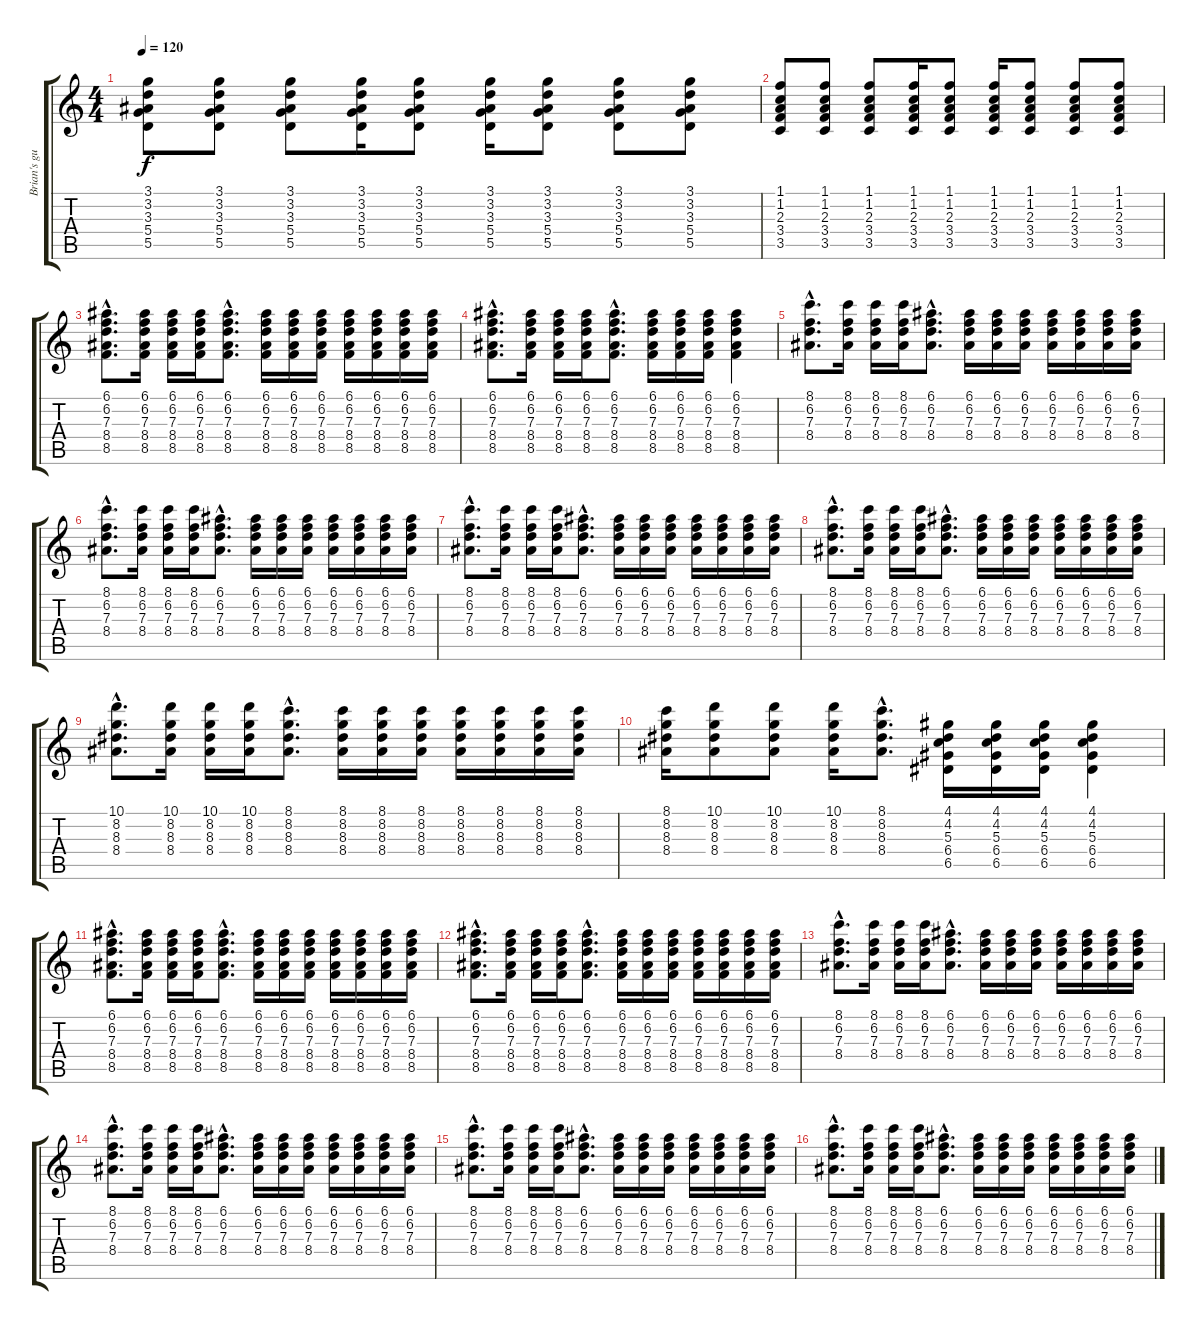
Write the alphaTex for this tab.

\track ("Brian's guitar" "Brian's gu") {instrument overdrivenguitar}
\staff {score tabs}
\tuning (E4 B3 G3 D3 A2 E2) {hide}
\ts (4 4)
\tempo 120
\clef g2
\ks c
(3.1 3.2 3.3 5.4 5.5).8{dy f} (3.1 3.2 3.3 5.4 5.5).8 (3.1 3.2 3.3 5.4 5.5).8 (3.1 3.2 3.3 5.4 5.5).16 (3.1 3.2 3.3 5.4 5.5).8 (3.1 3.2 3.3 5.4 5.5).16 (3.1 3.2 3.3 5.4 5.5).8 (3.1 3.2 3.3 5.4 5.5).8 (3.1 3.2 3.3 5.4 5.5).8 |
(1.1 1.2 2.3 3.4 3.5).8 (1.1 1.2 2.3 3.4 3.5).8 (1.1 1.2 2.3 3.4 3.5).8 (1.1 1.2 2.3 3.4 3.5).16 (1.1 1.2 2.3 3.4 3.5).8 (1.1 1.2 2.3 3.4 3.5).16 (1.1 1.2 2.3 3.4 3.5).8 (1.1 1.2 2.3 3.4 3.5).8 (1.1 1.2 2.3 3.4 3.5).8 |
(6.1{hac} 6.2{hac} 7.3{hac} 8.4{hac} 8.5{hac}).8{d} (6.1 6.2 7.3 8.4 8.5).16 (6.1 6.2 7.3 8.4 8.5).16 (6.1 6.2 7.3 8.4 8.5).16 (6.1{hac} 6.2{hac} 7.3{hac} 8.4{hac} 8.5{hac}).8{d} (6.1 6.2 7.3 8.4 8.5).16 (6.1 6.2 7.3 8.4 8.5).16 (6.1 6.2 7.3 8.4 8.5).16 (6.1 6.2 7.3 8.4 8.5).16 (6.1 6.2 7.3 8.4 8.5).16 (6.1 6.2 7.3 8.4 8.5).16 (6.1 6.2 7.3 8.4 8.5).16 |
(6.1{hac} 6.2{hac} 7.3{hac} 8.4{hac} 8.5{hac}).8{d} (6.1 6.2 7.3 8.4 8.5).16 (6.1 6.2 7.3 8.4 8.5).16 (6.1 6.2 7.3 8.4 8.5).16 (6.1{hac} 6.2{hac} 7.3{hac} 8.4{hac} 8.5{hac}).8{d} (6.1 6.2 7.3 8.4 8.5).16 (6.1 6.2 7.3 8.4 8.5).16 (6.1 6.2 7.3 8.4 8.5).16 (6.1 6.2 7.3 8.4 8.5).4 |
(8.1{hac} 6.2{hac} 7.3{hac} 8.4{hac}).8{d} (8.1 6.2 7.3 8.4).16 (8.1 6.2 7.3 8.4).16 (8.1 6.2 7.3 8.4).16 (6.1{hac} 6.2{hac} 7.3{hac} 8.4{hac}).8{d} (6.1 6.2 7.3 8.4).16 (6.1 6.2 7.3 8.4).16 (6.1 6.2 7.3 8.4).16 (6.1 6.2 7.3 8.4).16 (6.1 6.2 7.3 8.4).16 (6.1 6.2 7.3 8.4).16 (6.1 6.2 7.3 8.4).16 |
(8.1{hac} 6.2{hac} 7.3{hac} 8.4{hac}).8{d} (8.1 6.2 7.3 8.4).16 (8.1 6.2 7.3 8.4).16 (8.1 6.2 7.3 8.4).16 (6.1{hac} 6.2{hac} 7.3{hac} 8.4{hac}).8{d} (6.1 6.2 7.3 8.4).16 (6.1 6.2 7.3 8.4).16 (6.1 6.2 7.3 8.4).16 (6.1 6.2 7.3 8.4).16 (6.1 6.2 7.3 8.4).16 (6.1 6.2 7.3 8.4).16 (6.1 6.2 7.3 8.4).16 |
(8.1{hac} 6.2{hac} 7.3{hac} 8.4{hac}).8{d} (8.1 6.2 7.3 8.4).16 (8.1 6.2 7.3 8.4).16 (8.1 6.2 7.3 8.4).16 (6.1{hac} 6.2{hac} 7.3{hac} 8.4{hac}).8{d} (6.1 6.2 7.3 8.4).16 (6.1 6.2 7.3 8.4).16 (6.1 6.2 7.3 8.4).16 (6.1 6.2 7.3 8.4).16 (6.1 6.2 7.3 8.4).16 (6.1 6.2 7.3 8.4).16 (6.1 6.2 7.3 8.4).16 |
(8.1{hac} 6.2{hac} 7.3{hac} 8.4{hac}).8{d} (8.1 6.2 7.3 8.4).16 (8.1 6.2 7.3 8.4).16 (8.1 6.2 7.3 8.4).16 (6.1{hac} 6.2{hac} 7.3{hac} 8.4{hac}).8{d} (6.1 6.2 7.3 8.4).16 (6.1 6.2 7.3 8.4).16 (6.1 6.2 7.3 8.4).16 (6.1 6.2 7.3 8.4).16 (6.1 6.2 7.3 8.4).16 (6.1 6.2 7.3 8.4).16 (6.1 6.2 7.3 8.4).16 |
(10.1{hac} 8.2{hac} 8.3{hac} 8.4{hac}).8{d} (10.1 8.2 8.3 8.4).16 (10.1 8.2 8.3 8.4).16 (10.1 8.2 8.3 8.4).16 (8.1{hac} 8.2{hac} 8.3{hac} 8.4{hac}).8{d} (8.1 8.2 8.3 8.4).16 (8.1 8.2 8.3 8.4).16 (8.1 8.2 8.3 8.4).16 (8.1 8.2 8.3 8.4).16 (8.1 8.2 8.3 8.4).16 (8.1 8.2 8.3 8.4).16 (8.1 8.2 8.3 8.4).16 |
(8.1 8.2 8.3 8.4).16 (10.1 8.2 8.3 8.4).8 (10.1 8.2 8.3 8.4).8 (10.1 8.2 8.3 8.4).16 (8.1{hac} 8.2{hac} 8.3{hac} 8.4{hac}).8{d} (4.1 4.2 5.3 6.4 6.5).16 (4.1 4.2 5.3 6.4 6.5).16 (4.1 4.2 5.3 6.4 6.5).16 (4.1 4.2 5.3 6.4 6.5).4 |
(6.1{hac} 6.2{hac} 7.3{hac} 8.4{hac} 8.5{hac}).8{d} (6.1 6.2 7.3 8.4 8.5).16 (6.1 6.2 7.3 8.4 8.5).16 (6.1 6.2 7.3 8.4 8.5).16 (6.1{hac} 6.2{hac} 7.3{hac} 8.4{hac} 8.5{hac}).8{d} (6.1 6.2 7.3 8.4 8.5).16 (6.1 6.2 7.3 8.4 8.5).16 (6.1 6.2 7.3 8.4 8.5).16 (6.1 6.2 7.3 8.4 8.5).16 (6.1 6.2 7.3 8.4 8.5).16 (6.1 6.2 7.3 8.4 8.5).16 (6.1 6.2 7.3 8.4 8.5).16 |
(6.1{hac} 6.2{hac} 7.3{hac} 8.4{hac} 8.5{hac}).8{d} (6.1 6.2 7.3 8.4 8.5).16 (6.1 6.2 7.3 8.4 8.5).16 (6.1 6.2 7.3 8.4 8.5).16 (6.1{hac} 6.2{hac} 7.3{hac} 8.4{hac} 8.5{hac}).8{d} (6.1 6.2 7.3 8.4 8.5).16 (6.1 6.2 7.3 8.4 8.5).16 (6.1 6.2 7.3 8.4 8.5).16 (6.1 6.2 7.3 8.4 8.5).16 (6.1 6.2 7.3 8.4 8.5).16 (6.1 6.2 7.3 8.4 8.5).16 (6.1 6.2 7.3 8.4 8.5).16 |
(8.1{hac} 6.2{hac} 7.3{hac} 8.4{hac}).8{d} (8.1 6.2 7.3 8.4).16 (8.1 6.2 7.3 8.4).16 (8.1 6.2 7.3 8.4).16 (6.1{hac} 6.2{hac} 7.3{hac} 8.4{hac}).8{d} (6.1 6.2 7.3 8.4).16 (6.1 6.2 7.3 8.4).16 (6.1 6.2 7.3 8.4).16 (6.1 6.2 7.3 8.4).16 (6.1 6.2 7.3 8.4).16 (6.1 6.2 7.3 8.4).16 (6.1 6.2 7.3 8.4).16 |
(8.1{hac} 6.2{hac} 7.3{hac} 8.4{hac}).8{d} (8.1 6.2 7.3 8.4).16 (8.1 6.2 7.3 8.4).16 (8.1 6.2 7.3 8.4).16 (6.1{hac} 6.2{hac} 7.3{hac} 8.4{hac}).8{d} (6.1 6.2 7.3 8.4).16 (6.1 6.2 7.3 8.4).16 (6.1 6.2 7.3 8.4).16 (6.1 6.2 7.3 8.4).16 (6.1 6.2 7.3 8.4).16 (6.1 6.2 7.3 8.4).16 (6.1 6.2 7.3 8.4).16 |
(8.1{hac} 6.2{hac} 7.3{hac} 8.4{hac}).8{d} (8.1 6.2 7.3 8.4).16 (8.1 6.2 7.3 8.4).16 (8.1 6.2 7.3 8.4).16 (6.1{hac} 6.2{hac} 7.3{hac} 8.4{hac}).8{d} (6.1 6.2 7.3 8.4).16 (6.1 6.2 7.3 8.4).16 (6.1 6.2 7.3 8.4).16 (6.1 6.2 7.3 8.4).16 (6.1 6.2 7.3 8.4).16 (6.1 6.2 7.3 8.4).16 (6.1 6.2 7.3 8.4).16 |
(8.1{hac} 6.2{hac} 7.3{hac} 8.4{hac}).8{d} (8.1 6.2 7.3 8.4).16 (8.1 6.2 7.3 8.4).16 (8.1 6.2 7.3 8.4).16 (6.1{hac} 6.2{hac} 7.3{hac} 8.4{hac}).8{d} (6.1 6.2 7.3 8.4).16 (6.1 6.2 7.3 8.4).16 (6.1 6.2 7.3 8.4).16 (6.1 6.2 7.3 8.4).16 (6.1 6.2 7.3 8.4).16 (6.1 6.2 7.3 8.4).16 (6.1 6.2 7.3 8.4).16
